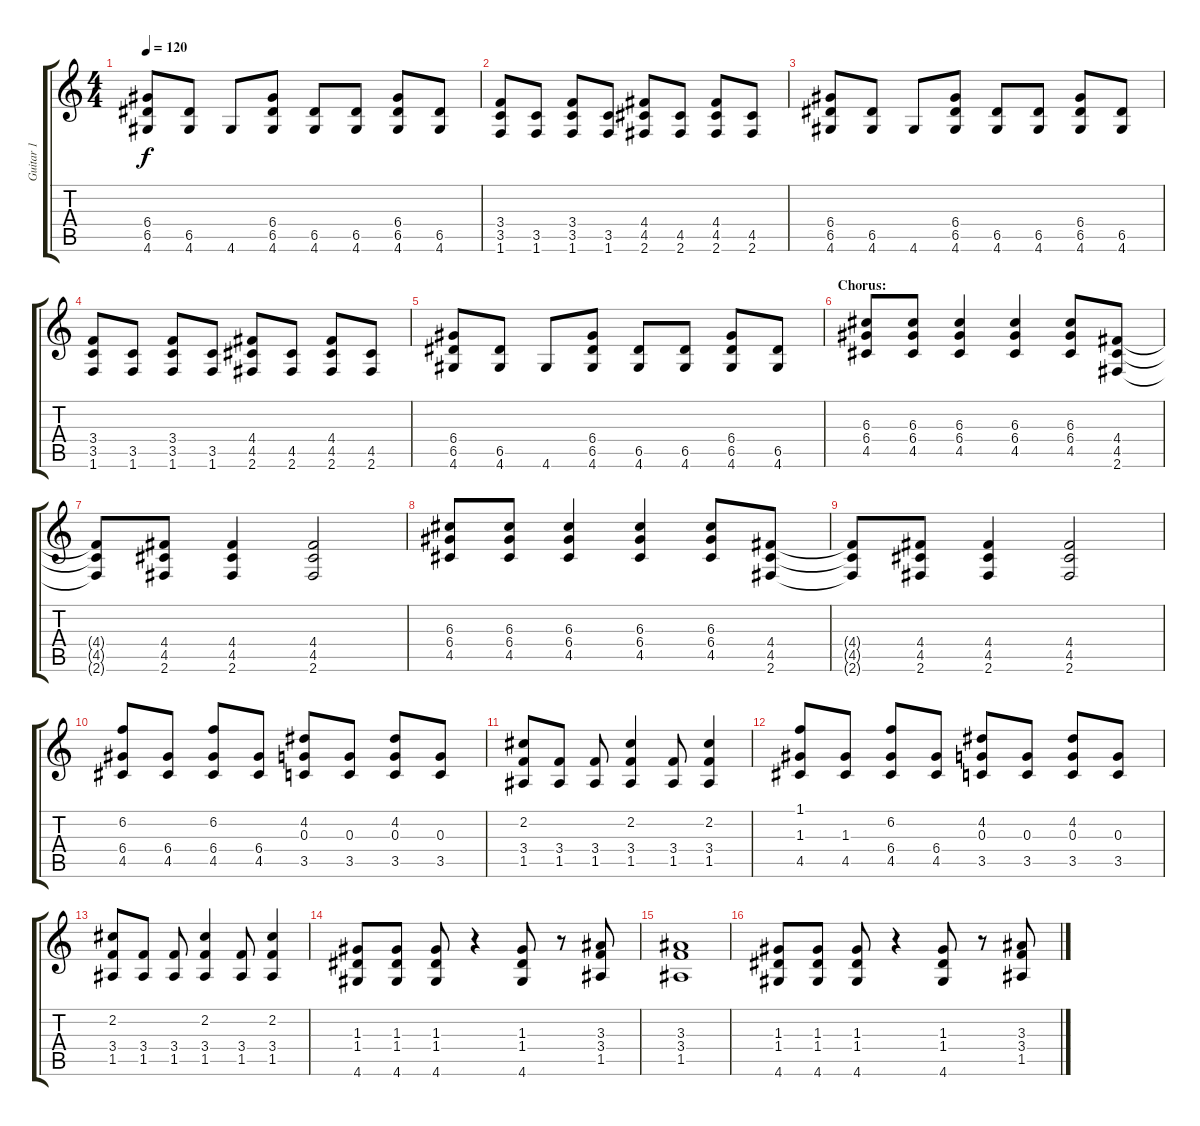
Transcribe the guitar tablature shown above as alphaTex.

\track ("Guitar 1" "Guitar 1") {instrument electricguitarmuted}
\staff {score tabs}
\tuning (E4 B3 G3 D3 A2 E2) {hide}
\ts (4 4)
\tempo 120
\clef g2
\ks c
(6.4 6.5 4.6).8{dy f} (6.5 4.6).8 4.6.8 (6.4 6.5 4.6).8 (6.5 4.6).8 (6.5 4.6).8 (6.4 6.5 4.6).8 (6.5 4.6).8 |
(3.4 3.5 1.6).8 (3.5 1.6).8 (3.4 3.5 1.6).8 (3.5 1.6).8 (4.4 4.5 2.6).8 (4.5 2.6).8 (4.4 4.5 2.6).8 (4.5 2.6).8 |
(6.4 6.5 4.6).8 (6.5 4.6).8 4.6.8 (6.4 6.5 4.6).8 (6.5 4.6).8 (6.5 4.6).8 (6.4 6.5 4.6).8 (6.5 4.6).8 |
(3.4 3.5 1.6).8 (3.5 1.6).8 (3.4 3.5 1.6).8 (3.5 1.6).8 (4.4 4.5 2.6).8 (4.5 2.6).8 (4.4 4.5 2.6).8 (4.5 2.6).8 |
(6.4 6.5 4.6).8 (6.5 4.6).8 4.6.8 (6.4 6.5 4.6).8 (6.5 4.6).8 (6.5 4.6).8 (6.4 6.5 4.6).8 (6.5 4.6).8 |
\section ("" "Chorus:")
(6.3 6.4 4.5).8 (6.3 6.4 4.5).8 (6.3 6.4 4.5).4 (6.3 6.4 4.5).4 (6.3 6.4 4.5).8 (4.4 4.5 2.6).8 |
(4.4{t} 4.5{t} 2.6{t}).8 (4.4 4.5 2.6).8 (4.4 4.5 2.6).4 (4.4 4.5 2.6).2 |
(6.3 6.4 4.5).8 (6.3 6.4 4.5).8 (6.3 6.4 4.5).4 (6.3 6.4 4.5).4 (6.3 6.4 4.5).8 (4.4 4.5 2.6).8 |
(4.4{t} 4.5{t} 2.6{t}).8 (4.4 4.5 2.6).8 (4.4 4.5 2.6).4 (4.4 4.5 2.6).2 |
(6.2 6.4 4.5).8 (6.4 4.5).8 (6.2 6.4 4.5).8 (6.4 4.5).8 (4.2 0.3 3.5).8 (0.3 3.5).8 (4.2 0.3 3.5).8 (0.3 3.5).8 |
(2.2 3.4 1.5).8 (3.4 1.5).8 (3.4 1.5).8 (2.2 3.4 1.5).4 (3.4 1.5).8 (2.2 3.4 1.5).4 |
(1.1 1.3 4.5).8 (1.3 4.5).8 (6.2 6.4 4.5).8 (6.4 4.5).8 (4.2 0.3 3.5).8 (0.3 3.5).8 (4.2 0.3 3.5).8 (0.3 3.5).8 |
(2.2 3.4 1.5).8 (3.4 1.5).8 (3.4 1.5).8 (2.2 3.4 1.5).4 (3.4 1.5).8 (2.2 3.4 1.5).4 |
(1.3 1.4 4.6).8 (1.3 1.4 4.6).8 (1.3 1.4 4.6).8 r.4 (1.3 1.4 4.6).8 r.8 (3.3 3.4 1.5).8 |
(3.3 3.4 1.5).1 |
(1.3 1.4 4.6).8 (1.3 1.4 4.6).8 (1.3 1.4 4.6).8 r.4 (1.3 1.4 4.6).8 r.8 (3.3 3.4 1.5).8
